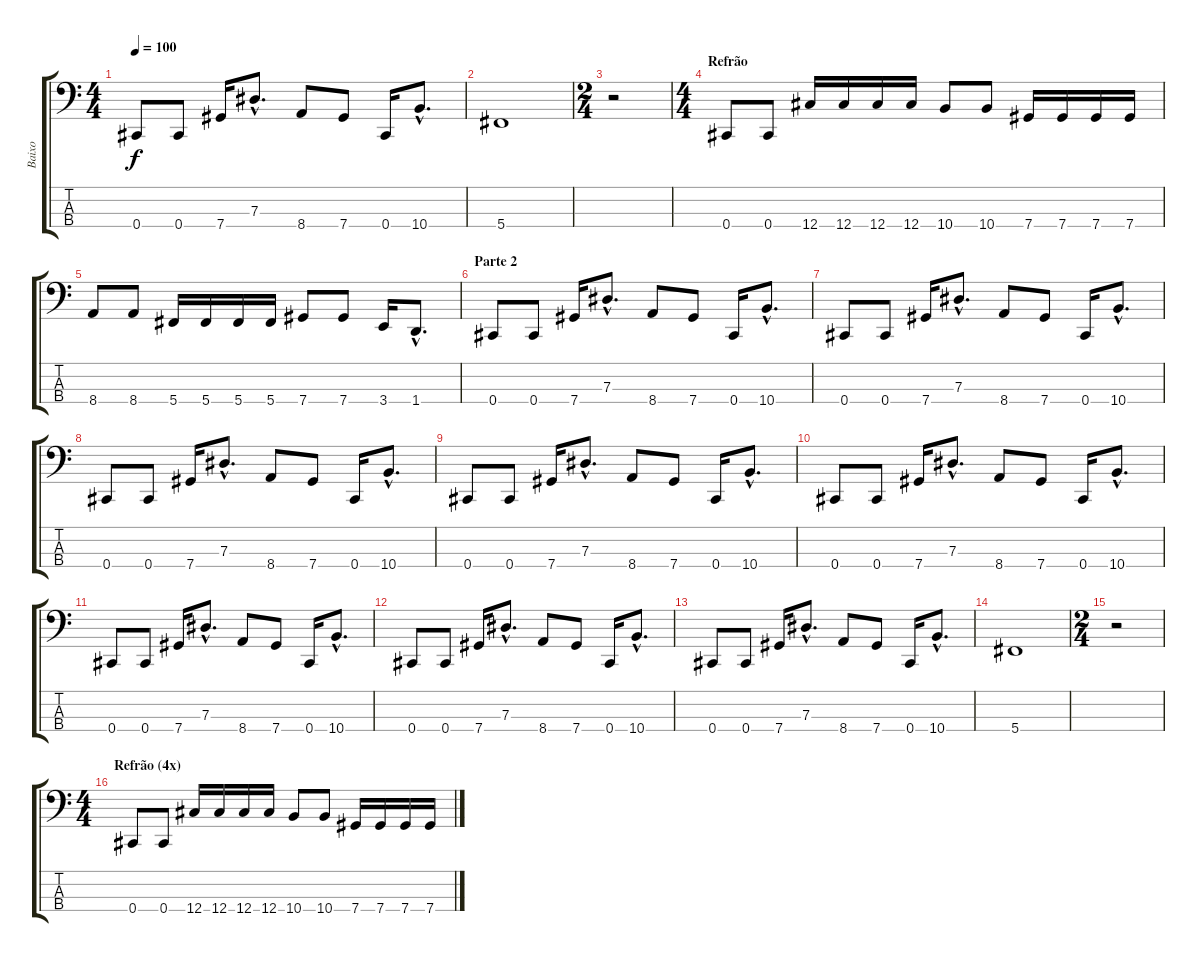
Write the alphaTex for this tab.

\track ("Baixo" "Baixo") {instrument electricbasspick}
\staff {score tabs}
\tuning (Gb2 Db2 Ab1 Db1) {hide}
\ts (4 4)
\tempo 100
\clef f4
\ks c
0.4.8{dy f} 0.4.8 7.4.16 7.3{hac}.8{d} 8.4.8 7.4.8 0.4.16 10.4{hac}.8{d} |
5.4.1 |
\ts (2 4)
r.2 |
\ts (4 4)
\section ("" "Refrão")
0.4.8 0.4.8 12.4.16 12.4.16 12.4.16 12.4.16 10.4.8 10.4.8 7.4.16 7.4.16 7.4.16 7.4.16 |
8.4.8 8.4.8 5.4.16 5.4.16 5.4.16 5.4.16 7.4.8 7.4.8 3.4.16 1.4{hac}.8{d} |
\section ("" "Parte 2")
0.4.8 0.4.8 7.4.16 7.3{hac}.8{d} 8.4.8 7.4.8 0.4.16 10.4{hac}.8{d} |
0.4.8 0.4.8 7.4.16 7.3{hac}.8{d} 8.4.8 7.4.8 0.4.16 10.4{hac}.8{d} |
0.4.8 0.4.8 7.4.16 7.3{hac}.8{d} 8.4.8 7.4.8 0.4.16 10.4{hac}.8{d} |
0.4.8 0.4.8 7.4.16 7.3{hac}.8{d} 8.4.8 7.4.8 0.4.16 10.4{hac}.8{d} |
0.4.8 0.4.8 7.4.16 7.3{hac}.8{d} 8.4.8 7.4.8 0.4.16 10.4{hac}.8{d} |
0.4.8 0.4.8 7.4.16 7.3{hac}.8{d} 8.4.8 7.4.8 0.4.16 10.4{hac}.8{d} |
0.4.8 0.4.8 7.4.16 7.3{hac}.8{d} 8.4.8 7.4.8 0.4.16 10.4{hac}.8{d} |
0.4.8 0.4.8 7.4.16 7.3{hac}.8{d} 8.4.8 7.4.8 0.4.16 10.4{hac}.8{d} |
5.4.1 |
\ts (2 4)
r.2 |
\ts (4 4)
\section ("" "Refrão (4x)")
0.4.8 0.4.8 12.4.16 12.4.16 12.4.16 12.4.16 10.4.8 10.4.8 7.4.16 7.4.16 7.4.16 7.4.16
